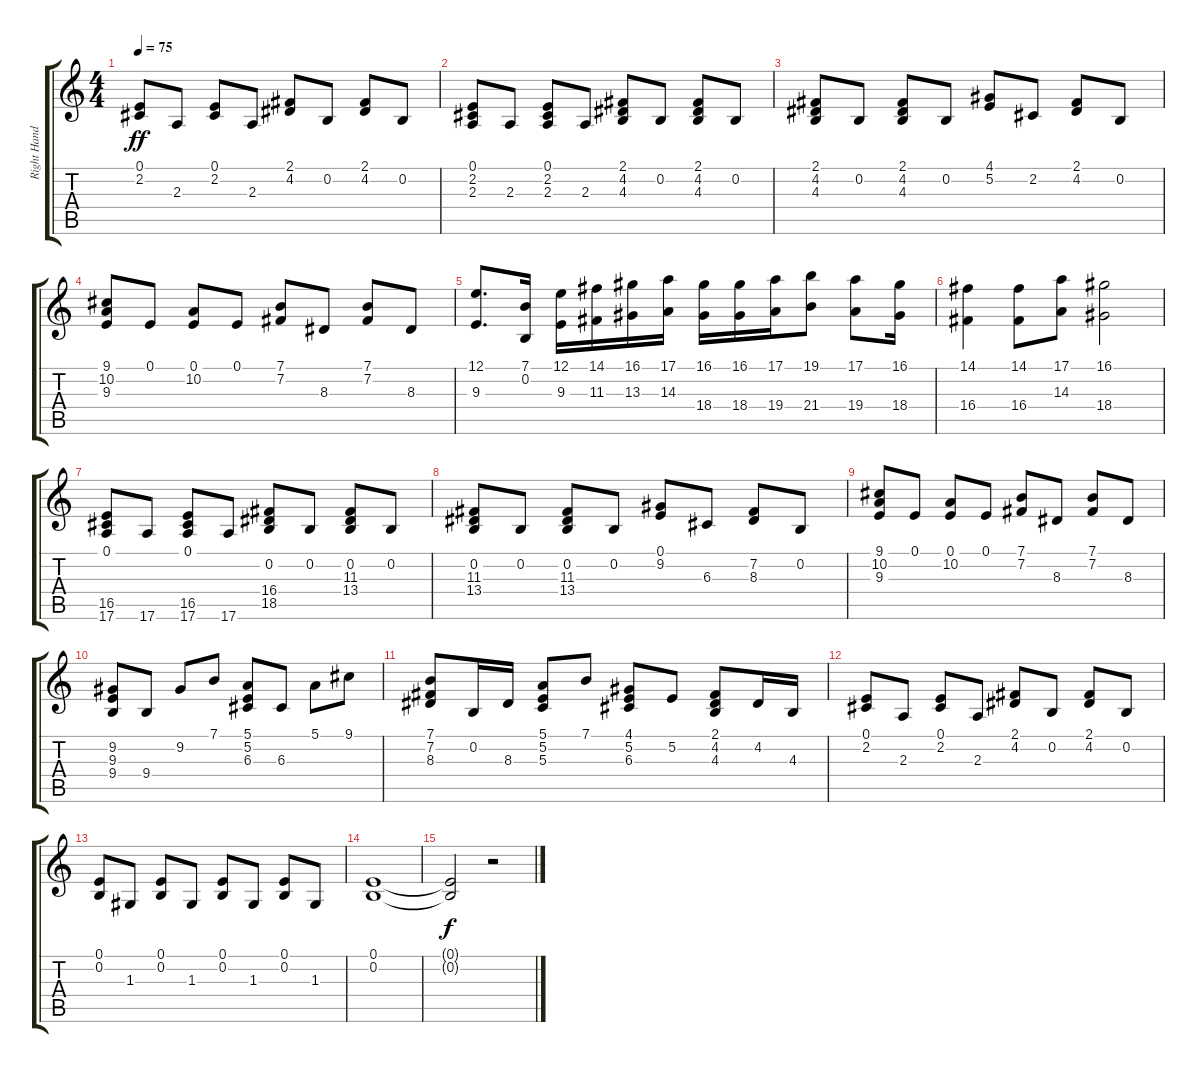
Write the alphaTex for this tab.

\track ("Right Hand" "Right Hand") {instrument acousticgrandpiano}
\staff {score tabs}
\tuning (E4 B3 G3 D3 A2 E2) {hide}
\ts (4 4)
\tempo 75
\clef g2
\ks c
(0.1 2.2).8{dy ff} 2.3.8 (0.1 2.2).8 2.3.8 (2.1 4.2).8 0.2.8 (2.1 4.2).8 0.2.8 |
(0.1 2.2 2.3).8 2.3.8 (0.1 2.2 2.3).8 2.3.8 (2.1 4.2 4.3).8 0.2.8 (2.1 4.2 4.3).8 0.2.8 |
(2.1 4.2 4.3).8 0.2.8 (2.1 4.2 4.3).8 0.2.8 (4.1 5.2).8 2.2.8 (2.1 4.2).8 0.2.8 |
(9.1 10.2 9.3).8 0.1.8 (0.1 10.2).8 0.1.8 (7.1 7.2).8 8.3.8 (7.1 7.2).8 8.3.8 |
(12.1 9.3).8{d volume 16} (7.1 0.2).16 (12.1 9.3).16 (14.1 11.3).16 (16.1 13.3).16 (17.1 14.3).16 (16.1 18.4).16 (16.1 18.4).16 (17.1 19.4).16 (19.1 21.4).8 (17.1 19.4).8 (16.1 18.4).16 |
(14.1 16.4).4 (14.1 16.4).8 (17.1 14.3).8 (16.1 18.4).2 |
(0.1 16.5 17.6).8{volume 10} 17.6.8 (0.1 16.5 17.6).8 17.6.8 (0.2 16.4 18.5).8 0.2.8 (0.2 11.3 13.4).8 0.2.8 |
(0.2 11.3 13.4).8 0.2.8 (0.2 11.3 13.4).8 0.2.8 (0.1 9.2).8 6.3.8 (7.2 8.3).8 0.2.8 |
(9.1 10.2 9.3).8 0.1.8 (0.1 10.2).8 0.1.8 (7.1 7.2).8 8.3.8 (7.1 7.2).8 8.3.8 |
(9.2 9.3 9.4).8 9.4.8 9.2.8 7.1.8 (5.1 5.2 6.3).8 6.3.8 5.1.8 9.1.8 |
(7.1 7.2 8.3).8 0.2.16 8.3.16 (5.1 5.2 5.3).8 7.1.8 (4.1 5.2 6.3).8 5.2.8 (2.1 4.2 4.3).8 4.2.16 4.3.16 |
(0.1 2.2).8 2.3.8 (0.1 2.2).8 2.3.8 (2.1 4.2).8 0.2.8 (2.1 4.2).8 0.2.8 |
(0.1 0.2).8 1.3.8 (0.1 0.2).8 1.3.8 (0.1 0.2).8 1.3.8 (0.1 0.2).8 1.3.8 |
(0.1 0.2).1 |
(0.1{t} 0.2{t}).2{dy f} r.2
